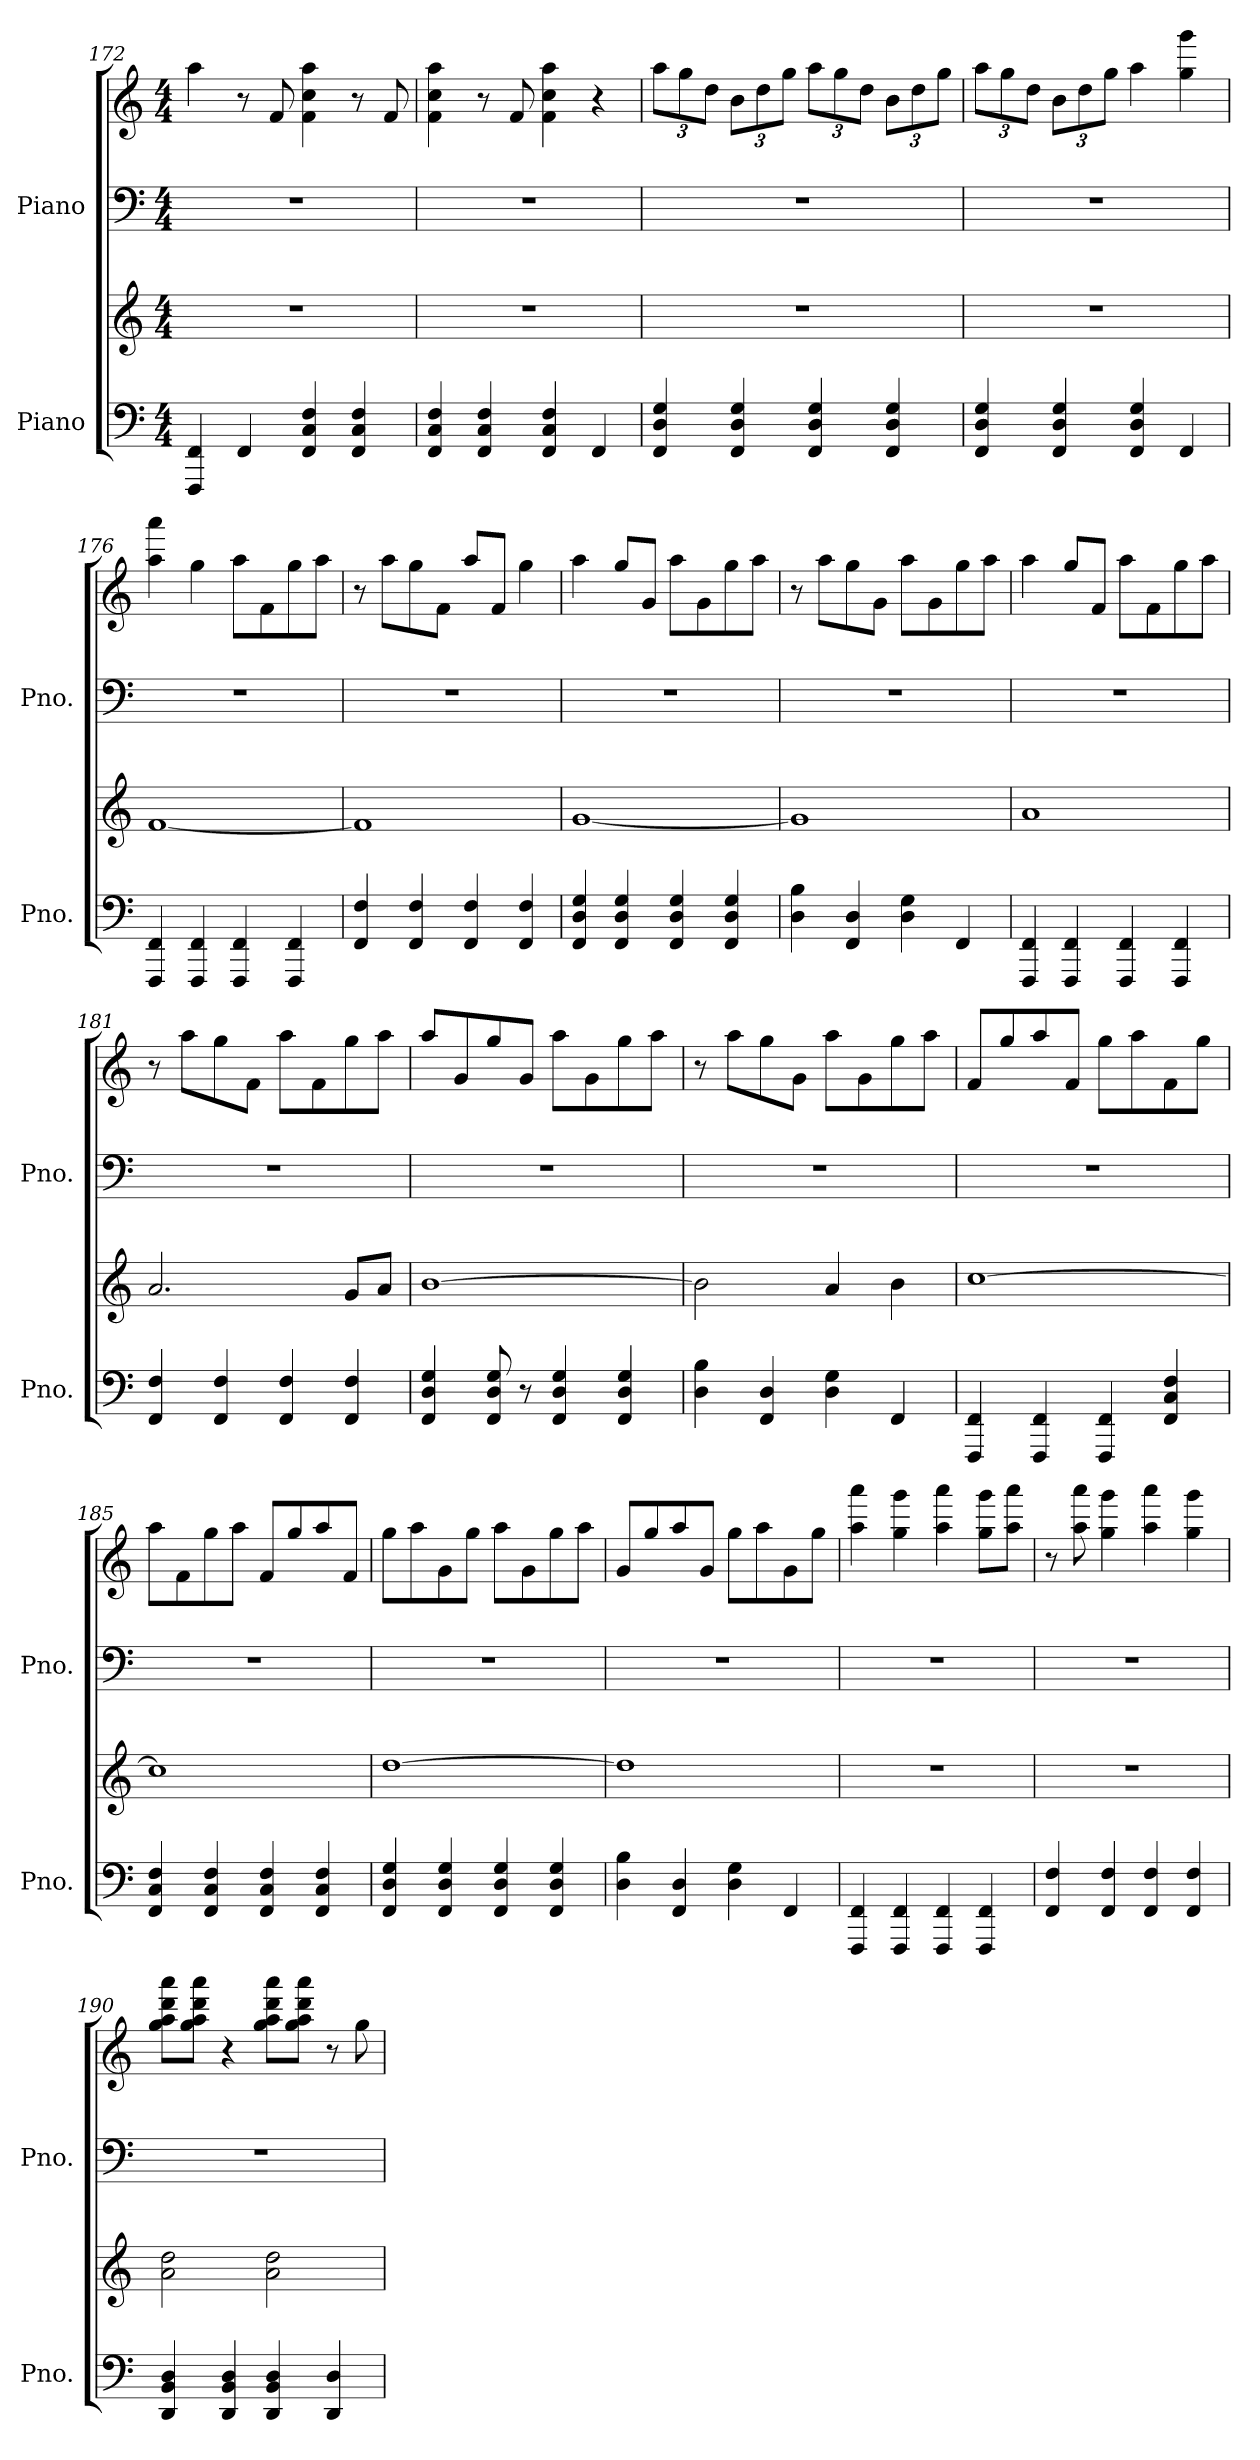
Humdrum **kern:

**kern	**kern	**kern	**kern
*part2	*part2	*part1	*part1
*staff4	*staff3	*staff2	*staff1
*I"Piano	*	*I"Piano	*
*I'Pno.	*	*I'Pno.	*
*clefF4	*clefG2	*clefF4	*clefG2
*k[]	*k[]	*k[]	*k[]
*C:	*C:	*C:	*C:
*M4/4	*M4/4	*M4/4	*M4/4
=172	=172	=172	=172
4FFF/ 4FF/	1r	1r	4aa\
4FF/	.	.	8r
.	.	.	8f/
4FF/ 4C/ 4F/	.	.	4f\ 4cc\ 4aa\
4FF/ 4C/ 4F/	.	.	8r
.	.	.	8f/
=173	=173	=173	=173
4FF/ 4C/ 4F/	1r	1r	4f\ 4cc\ 4aa\
4FF/ 4C/ 4F/	.	.	8r
.	.	.	8f/
4FF/ 4C/ 4F/	.	.	4f\ 4cc\ 4aa\
4FF/	.	.	4r
=174	=174	=174	=174
*	*	*	*Xbrackettup
4FF/ 4D/ 4G/	1r	1r	12aa\L
.	.	.	12gg\
.	.	.	12dd\J
4FF/ 4D/ 4G/	.	.	12b\L
.	.	.	12dd\
.	.	.	12gg\J
4FF/ 4D/ 4G/	.	.	12aa\L
.	.	.	12gg\
.	.	.	12dd\J
4FF/ 4D/ 4G/	.	.	12b\L
.	.	.	12dd\
.	.	.	12gg\J
=175	=175	=175	=175
4FF/ 4D/ 4G/	1r	1r	12aa\L
.	.	.	12gg\
.	.	.	12dd\J
4FF/ 4D/ 4G/	.	.	12b\L
.	.	.	12dd\
.	.	.	12gg\J
4FF/ 4D/ 4G/	.	.	4aa\
4FF/	.	.	4gg\ 4ggg\
!!LO:PB:g=z
=176	=176	=176	=176
4FFF/ 4FF/	[1f	1r	4aa\ 4aaa\
4FFF/ 4FF/	.	.	4gg\
4FFF/ 4FF/	.	.	8aa\L
.	.	.	8f\
4FFF/ 4FF/	.	.	8gg\
.	.	.	8aa\J
!!LO:PB:g=z
=177	=177	=177	=177
4FF/ 4F/	1f]	1r	8r
.	.	.	8aa\L
4FF/ 4F/	.	.	8gg\
.	.	.	8f\J
4FF/ 4F/	.	.	8aa/L
.	.	.	8f/J
4FF/ 4F/	.	.	4gg\
=178	=178	=178	=178
4FF/ 4D/ 4G/	[1g	1r	4aa\
4FF/ 4D/ 4G/	.	.	8gg/L
.	.	.	8g/J
4FF/ 4D/ 4G/	.	.	8aa\L
.	.	.	8g\
4FF/ 4D/ 4G/	.	.	8gg\
.	.	.	8aa\J
=179	=179	=179	=179
4D\ 4B\	1g]	1r	8r
.	.	.	8aa\L
4FF/ 4D/	.	.	8gg\
.	.	.	8g\J
4D\ 4G\	.	.	8aa\L
.	.	.	8g\
4FF/	.	.	8gg\
.	.	.	8aa\J
=180	=180	=180	=180
4FFF/ 4FF/	1a	1r	4aa\
4FFF/ 4FF/	.	.	8gg/L
.	.	.	8f/J
4FFF/ 4FF/	.	.	8aa\L
.	.	.	8f\
4FFF/ 4FF/	.	.	8gg\
.	.	.	8aa\J
!!LO:PB:g=z
=181	=181	=181	=181
4FF/ 4F/	2.a/	1r	8r
.	.	.	8aa\L
4FF/ 4F/	.	.	8gg\
.	.	.	8f\J
4FF/ 4F/	.	.	8aa\L
.	.	.	8f\
4FF/ 4F/	8g/L	.	8gg\
.	8a/J	.	8aa\J
!!LO:PB:g=z
=182	=182	=182	=182
4FF/ 4D/ 4G/	[1b	1r	8aa/L
.	.	.	8g/
8FF/ 8D/ 8G/	.	.	8gg/
8r	.	.	8g/J
4FF/ 4D/ 4G/	.	.	8aa\L
.	.	.	8g\
4FF/ 4D/ 4G/	.	.	8gg\
.	.	.	8aa\J
=183	=183	=183	=183
4D\ 4B\	2b\]	1r	8r
.	.	.	8aa\L
4FF/ 4D/	.	.	8gg\
.	.	.	8g\J
4D\ 4G\	4a/	.	8aa\L
.	.	.	8g\
4FF/	4b\	.	8gg\
.	.	.	8aa\J
=184	=184	=184	=184
4FFF/ 4FF/	[1cc	1r	8f/L
.	.	.	8gg/
4FFF/ 4FF/	.	.	8aa/
.	.	.	8f/J
4FFF/ 4FF/	.	.	8gg\L
.	.	.	8aa\
4FF/ 4C/ 4F/	.	.	8f\
.	.	.	8gg\J
!!LO:PB:g=z
=185	=185	=185	=185
4FF/ 4C/ 4F/	1cc]	1r	8aa\L
.	.	.	8f\
4FF/ 4C/ 4F/	.	.	8gg\
.	.	.	8aa\J
4FF/ 4C/ 4F/	.	.	8f/L
.	.	.	8gg/
4FF/ 4C/ 4F/	.	.	8aa/
.	.	.	8f/J
=186	=186	=186	=186
4FF/ 4D/ 4G/	[1dd	1r	8gg\L
.	.	.	8aa\
4FF/ 4D/ 4G/	.	.	8g\
.	.	.	8gg\J
4FF/ 4D/ 4G/	.	.	8aa\L
.	.	.	8g\
4FF/ 4D/ 4G/	.	.	8gg\
.	.	.	8aa\J
=187	=187	=187	=187
4D\ 4B\	1dd]	1r	8g/L
.	.	.	8gg/
4FF/ 4D/	.	.	8aa/
.	.	.	8g/J
4D\ 4G\	.	.	8gg\L
.	.	.	8aa\
4FF/	.	.	8g\
.	.	.	8gg\J
=188	=188	=188	=188
4FFF/ 4FF/	1r	1r	4aa\ 4aaa\
4FFF/ 4FF/	.	.	4gg\ 4ggg\
4FFF/ 4FF/	.	.	4aa\ 4aaa\
4FFF/ 4FF/	.	.	8gg\ 8ggg\L
.	.	.	8aa\ 8aaa\J
=189	=189	=189	=189
4FF/ 4F/	1r	1r	8r
.	.	.	8aa\ 8aaa\
4FF/ 4F/	.	.	4gg\ 4ggg\
4FF/ 4F/	.	.	4aa\ 4aaa\
4FF/ 4F/	.	.	4gg\ 4ggg\
!!LO:PB:g=z
=190	=190	=190	=190
4DD/ 4BB/ 4D/	2a\ 2dd\	1r	8gg\ 8aa\ 8ddd\ 8aaa\L
.	.	.	8gg\ 8aa\ 8ddd\ 8aaa\J
4DD/ 4BB/ 4D/	.	.	4r
4DD/ 4BB/ 4D/	2a\ 2dd\	.	8gg\ 8aa\ 8ddd\ 8aaa\L
.	.	.	8gg\ 8aa\ 8ddd\ 8aaa\J
4DD/ 4D/	.	.	8r
.	.	.	8gg\
=	=	=	=
*-	*-	*-	*-
